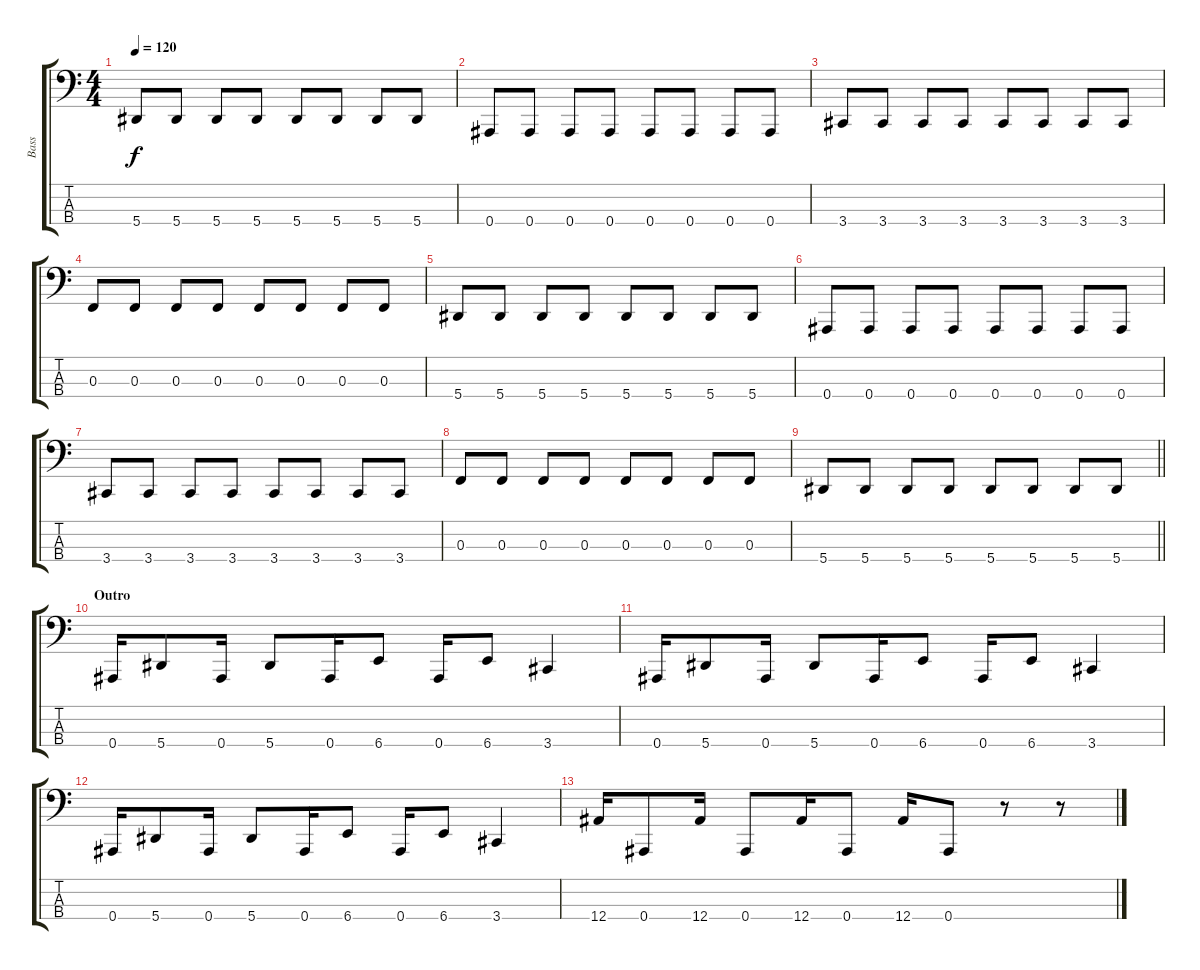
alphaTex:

\track ("Bass" "Bass") {instrument electricbassfinger}
\staff {score tabs}
\tuning (Eb2 Bb1 F1 Bb0) {hide}
\ts (4 4)
\tempo 120
\clef f4
\ks c
5.4.8{dy f} 5.4.8 5.4.8 5.4.8 5.4.8 5.4.8 5.4.8 5.4.8 |
0.4.8 0.4.8 0.4.8 0.4.8 0.4.8 0.4.8 0.4.8 0.4.8 |
3.4.8 3.4.8 3.4.8 3.4.8 3.4.8 3.4.8 3.4.8 3.4.8 |
0.3.8 0.3.8 0.3.8 0.3.8 0.3.8 0.3.8 0.3.8 0.3.8 |
5.4.8 5.4.8 5.4.8 5.4.8 5.4.8 5.4.8 5.4.8 5.4.8 |
0.4.8 0.4.8 0.4.8 0.4.8 0.4.8 0.4.8 0.4.8 0.4.8 |
3.4.8 3.4.8 3.4.8 3.4.8 3.4.8 3.4.8 3.4.8 3.4.8 |
0.3.8 0.3.8 0.3.8 0.3.8 0.3.8 0.3.8 0.3.8 0.3.8 |
\barLineRight lightlight
5.4.8 5.4.8 5.4.8 5.4.8 5.4.8 5.4.8 5.4.8 5.4.8 |
\section ("" "Outro")
0.4.16 5.4.8 0.4.16 5.4.8 0.4.16 6.4.8 0.4.16 6.4.8 3.4.4 |
0.4.16 5.4.8 0.4.16 5.4.8 0.4.16 6.4.8 0.4.16 6.4.8 3.4.4 |
0.4.16 5.4.8 0.4.16 5.4.8 0.4.16 6.4.8 0.4.16 6.4.8 3.4.4 |
12.4.16 0.4.8 12.4.16 0.4.8 12.4.16 0.4.8 12.4.16 0.4.8 r.8 r.8
